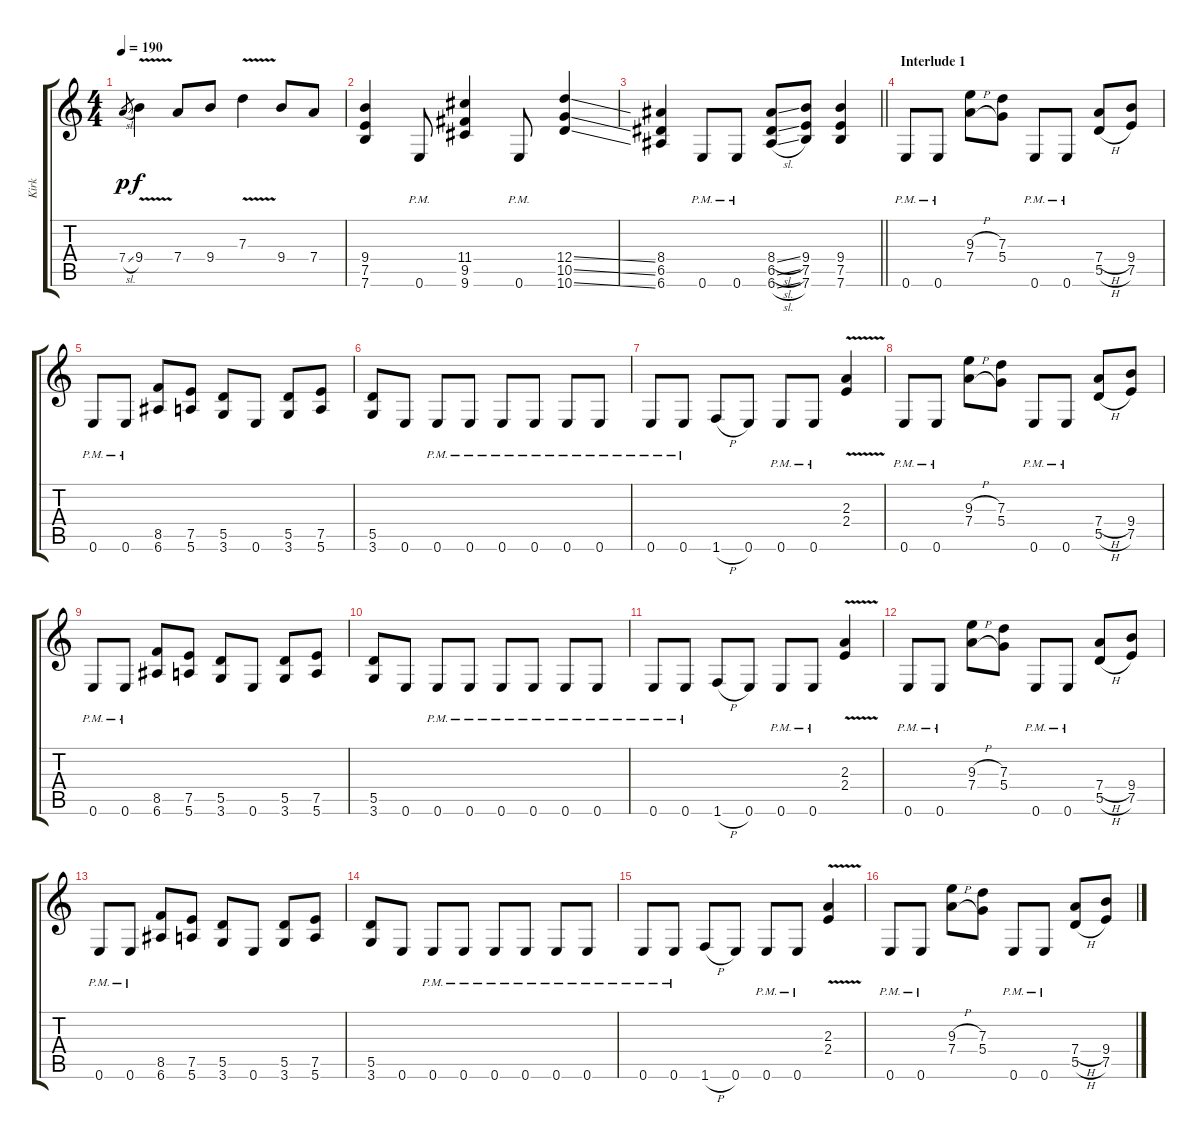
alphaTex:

\track ("Kirk" "Kirk") {instrument overdrivenguitar}
\staff {score tabs}
\tuning (E4 B3 G3 D3 A2 E2) {hide}
\ts (4 4)
\tempo 190
\clef g2
\ks c
7.4{sl}.8{gr dy p} 9.4{v}.4{dy f} 7.4.8 9.4.8 7.3{v}.4 9.4.8 7.4.8 |
(9.4 7.5 7.6).4 0.6{pm}.8 (11.4 9.5 9.6).4 0.6{pm}.8 (12.4{ss} 10.5{ss} 10.6{ss}).4 |
\barLineRight lightlight
(8.4 6.5 6.6).4 0.6{pm}.8 0.6{pm}.8 (8.4{sl} 6.5{sl} 6.6{sl}).8 (9.4 7.5 7.6).8 (9.4 7.5 7.6).4 |
\section ("" "Interlude 1")
0.6{pm}.8 0.6{pm}.8 (9.3{h} 7.4{h}).8 (7.3 5.4).8 0.6{pm}.8 0.6{pm}.8 (7.4{h} 5.5{h}).8 (9.4 7.5).8 |
0.6{pm}.8 0.6{pm}.8 (8.5 6.6).8 (7.5 5.6).8 (5.5 3.6).8 0.6.8 (5.5 3.6).8 (7.5 5.6).8 |
(5.5 3.6).8 0.6.8 0.6{pm}.8 0.6{pm}.8 0.6{pm}.8 0.6{pm}.8 0.6{pm}.8 0.6{pm}.8 |
0.6{pm}.8 0.6{pm}.8 1.6{h}.8 0.6.8 0.6{pm}.8 0.6{pm}.8 (2.3{v} 2.4{v}).4 |
0.6{pm}.8 0.6{pm}.8 (9.3{h} 7.4{h}).8 (7.3 5.4).8 0.6{pm}.8 0.6{pm}.8 (7.4{h} 5.5{h}).8 (9.4 7.5).8 |
0.6{pm}.8 0.6{pm}.8 (8.5 6.6).8 (7.5 5.6).8 (5.5 3.6).8 0.6.8 (5.5 3.6).8 (7.5 5.6).8 |
(5.5 3.6).8 0.6.8 0.6{pm}.8 0.6{pm}.8 0.6{pm}.8 0.6{pm}.8 0.6{pm}.8 0.6{pm}.8 |
0.6{pm}.8 0.6{pm}.8 1.6{h}.8 0.6.8 0.6{pm}.8 0.6{pm}.8 (2.3{v} 2.4{v}).4 |
0.6{pm}.8 0.6{pm}.8 (9.3{h} 7.4{h}).8 (7.3 5.4).8 0.6{pm}.8 0.6{pm}.8 (7.4{h} 5.5{h}).8 (9.4 7.5).8 |
0.6{pm}.8 0.6{pm}.8 (8.5 6.6).8 (7.5 5.6).8 (5.5 3.6).8 0.6.8 (5.5 3.6).8 (7.5 5.6).8 |
(5.5 3.6).8 0.6.8 0.6{pm}.8 0.6{pm}.8 0.6{pm}.8 0.6{pm}.8 0.6{pm}.8 0.6{pm}.8 |
0.6{pm}.8 0.6{pm}.8 1.6{h}.8 0.6.8 0.6{pm}.8 0.6{pm}.8 (2.3{v} 2.4{v}).4 |
0.6{pm}.8 0.6{pm}.8 (9.3{h} 7.4{h}).8 (7.3 5.4).8 0.6{pm}.8 0.6{pm}.8 (7.4{h} 5.5{h}).8 (9.4 7.5).8
